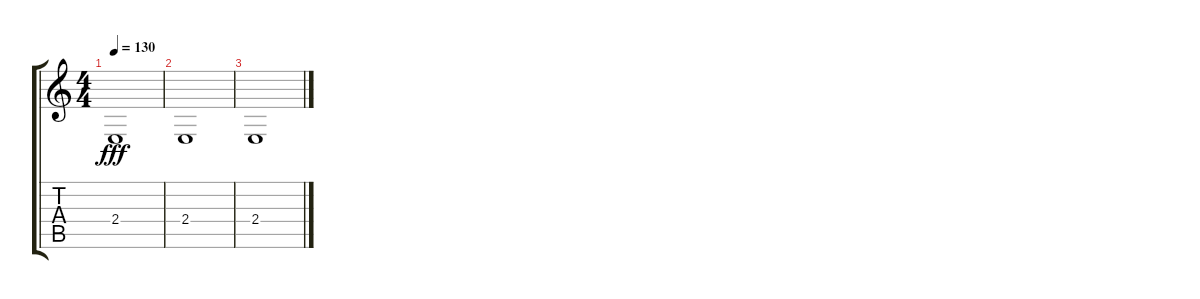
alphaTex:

\track "" {instrument tubularbells}
\staff {score tabs}
\tuning (E4 B3 G3 D3 A2 E2) {hide}
\ts (4 4)
\tempo 130
\clef g2
\ks c
2.4.1{dy fff instrument tubularbells} |
2.4.1 |
2.4.1
